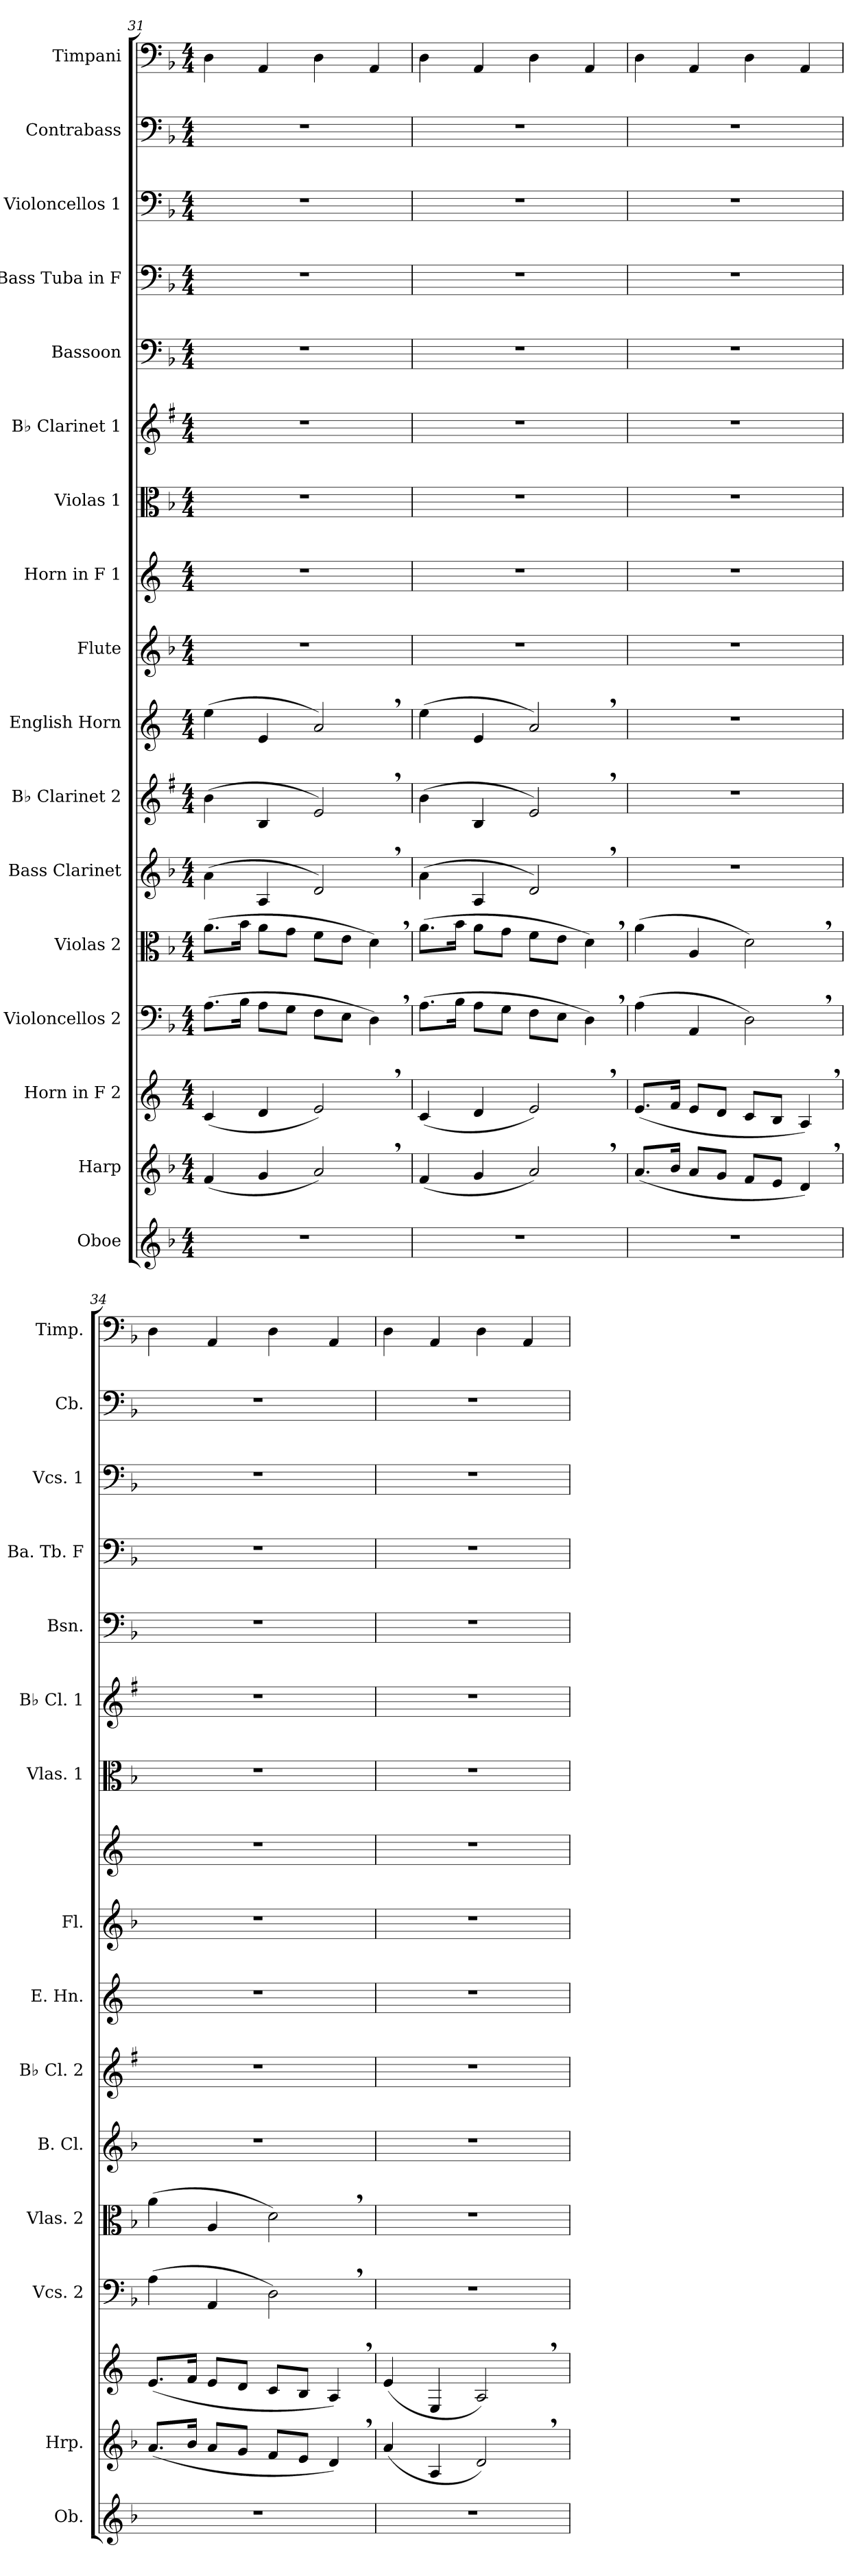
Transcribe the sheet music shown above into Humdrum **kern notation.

**kern	**kern	**kern	**kern	**kern	**kern	**kern	**kern	**kern	**kern	**kern	**kern	**kern	**kern	**kern	**kern	**kern
*part17	*part16	*part15	*part14	*part13	*part12	*part11	*part10	*part9	*part8	*part7	*part6	*part5	*part4	*part3	*part2	*part1
*staff17	*staff16	*staff15	*staff14	*staff13	*staff12	*staff11	*staff10	*staff9	*staff8	*staff7	*staff6	*staff5	*staff4	*staff3	*staff2	*staff1
*I"Oboe	*I"Harp	*I"Horn in F 2	*I"Violoncellos 2	*I"Violas 2	*I"Bass Clarinet	*I"B♭ Clarinet 2	*I"English Horn	*I"Flute	*I"Horn in F 1	*I"Violas 1	*I"B♭ Clarinet 1	*I"Bassoon	*I"Bass Tuba in F	*I"Violoncellos 1	*I"Contrabass	*I"Timpani
*I'Ob.	*I'Hrp.	*	*I'Vcs. 2	*I'Vlas. 2	*I'B. Cl.	*I'B♭ Cl. 2	*I'E. Hn.	*I'Fl.	*	*I'Vlas. 1	*I'B♭ Cl. 1	*I'Bsn.	*I'Ba. Tb. F	*I'Vcs. 1	*I'Cb.	*I'Timp.
!!LO:PB:g=z
*clefG2	*clefG2	*clefG2	*clefF4	*clefC3	*clefG2	*clefG2	*clefG2	*clefG2	*clefG2	*clefC3	*clefG2	*clefF4	*clefF4	*clefF4	*clefF4	*clefF4
*	*	*ITrd4c7	*	*	*ITrd8c14	*ITrd1c2	*ITrd4c7	*	*ITrd4c7	*	*ITrd1c2	*	*	*	*ITrd7c12	*
*k[b-]	*k[b-]	*k[b-]	*k[b-]	*k[b-]	*k[b-]	*k[b-]	*k[b-]	*k[b-]	*k[b-]	*k[b-]	*k[b-]	*k[b-]	*k[b-]	*k[b-]	*k[b-]	*k[b-]
*M4/4	*M4/4	*M4/4	*M4/4	*M4/4	*M4/4	*M4/4	*M4/4	*M4/4	*M4/4	*M4/4	*M4/4	*M4/4	*M4/4	*M4/4	*M4/4	*M4/4
=31	=31	=31	=31	=31	=31	=31	=31	=31	=31	=31	=31	=31	=31	=31	=31	=31
1r	(<4f/	(<4F/	(>8.A\L	(>8.a\L	(>4A\	(>4a\	(>4a\	1r	1r	1r	1r	1r	1r	1r	1r	4D\
.	.	.	16B-\Jk	16b-\Jk	.	.	.	.	.	.	.	.	.	.	.	.
.	4g/	4G/	8A\L	8a\L	4AA/	4A/	4A/	.	.	.	.	.	.	.	.	4AA/
.	.	.	8G\J	8g\J	.	.	.	.	.	.	.	.	.	.	.	.
.	2a,/)	2A,/)	8F\L	8f\L	2D,/)	2d,/)	2d,/)	.	.	.	.	.	.	.	.	4D\
.	.	.	8E\J	8e\J	.	.	.	.	.	.	.	.	.	.	.	.
.	.	.	4D,\)	4d,\)	.	.	.	.	.	.	.	.	.	.	.	4AA/
=32	=32	=32	=32	=32	=32	=32	=32	=32	=32	=32	=32	=32	=32	=32	=32	=32
1r	(<4f/	(<4F/	(>8.A\L	(>8.a\L	(>4A\	(>4a\	(>4a\	1r	1r	1r	1r	1r	1r	1r	1r	4D\
.	.	.	16B-\Jk	16b-\Jk	.	.	.	.	.	.	.	.	.	.	.	.
.	4g/	4G/	8A\L	8a\L	4AA/	4A/	4A/	.	.	.	.	.	.	.	.	4AA/
.	.	.	8G\J	8g\J	.	.	.	.	.	.	.	.	.	.	.	.
.	2a,/)	2A,/)	8F\L	8f\L	2D,/)	2d,/)	2d,/)	.	.	.	.	.	.	.	.	4D\
.	.	.	8E\J	8e\J	.	.	.	.	.	.	.	.	.	.	.	.
.	.	.	4D,\)	4d,\)	.	.	.	.	.	.	.	.	.	.	.	4AA/
=33	=33	=33	=33	=33	=33	=33	=33	=33	=33	=33	=33	=33	=33	=33	=33	=33
1r	(<8.a/L	(<8.A/L	(>4A\	(>4a\	1r	1r	1r	1r	1r	1r	1r	1r	1r	1r	1r	4D\
.	16b-/Jk	16B-/Jk	.	.	.	.	.	.	.	.	.	.	.	.	.	.
.	8a/L	8A/L	4AA/	4A/	.	.	.	.	.	.	.	.	.	.	.	4AA/
.	8g/J	8G/J	.	.	.	.	.	.	.	.	.	.	.	.	.	.
.	8f/L	8F/L	2D,\)	2d,\)	.	.	.	.	.	.	.	.	.	.	.	4D\
.	8e/J	8E/J	.	.	.	.	.	.	.	.	.	.	.	.	.	.
.	4d,/)	4D,/)	.	.	.	.	.	.	.	.	.	.	.	.	.	4AA/
=34	=34	=34	=34	=34	=34	=34	=34	=34	=34	=34	=34	=34	=34	=34	=34	=34
1r	(<8.a/L	(<8.A/L	(>4A\	(>4a\	1r	1r	1r	1r	1r	1r	1r	1r	1r	1r	1r	4D\
.	16b-/Jk	16B-/Jk	.	.	.	.	.	.	.	.	.	.	.	.	.	.
.	8a/L	8A/L	4AA/	4A/	.	.	.	.	.	.	.	.	.	.	.	4AA/
.	8g/J	8G/J	.	.	.	.	.	.	.	.	.	.	.	.	.	.
.	8f/L	8F/L	2D,\)	2d,\)	.	.	.	.	.	.	.	.	.	.	.	4D\
.	8e/J	8E/J	.	.	.	.	.	.	.	.	.	.	.	.	.	.
.	4d,/)	4D,/)	.	.	.	.	.	.	.	.	.	.	.	.	.	4AA/
=35	=35	=35	=35	=35	=35	=35	=35	=35	=35	=35	=35	=35	=35	=35	=35	=35
1r	(<4a/	(<4A/	1r	1r	1r	1r	1r	1r	1r	1r	1r	1r	1r	1r	1r	4D\
.	4A/	4AA/	.	.	.	.	.	.	.	.	.	.	.	.	.	4AA/
.	2d,/)	2D,/)	.	.	.	.	.	.	.	.	.	.	.	.	.	4D\
.	.	.	.	.	.	.	.	.	.	.	.	.	.	.	.	4AA/
=	=	=	=	=	=	=	=	=	=	=	=	=	=	=	=	=
*-	*-	*-	*-	*-	*-	*-	*-	*-	*-	*-	*-	*-	*-	*-	*-	*-
